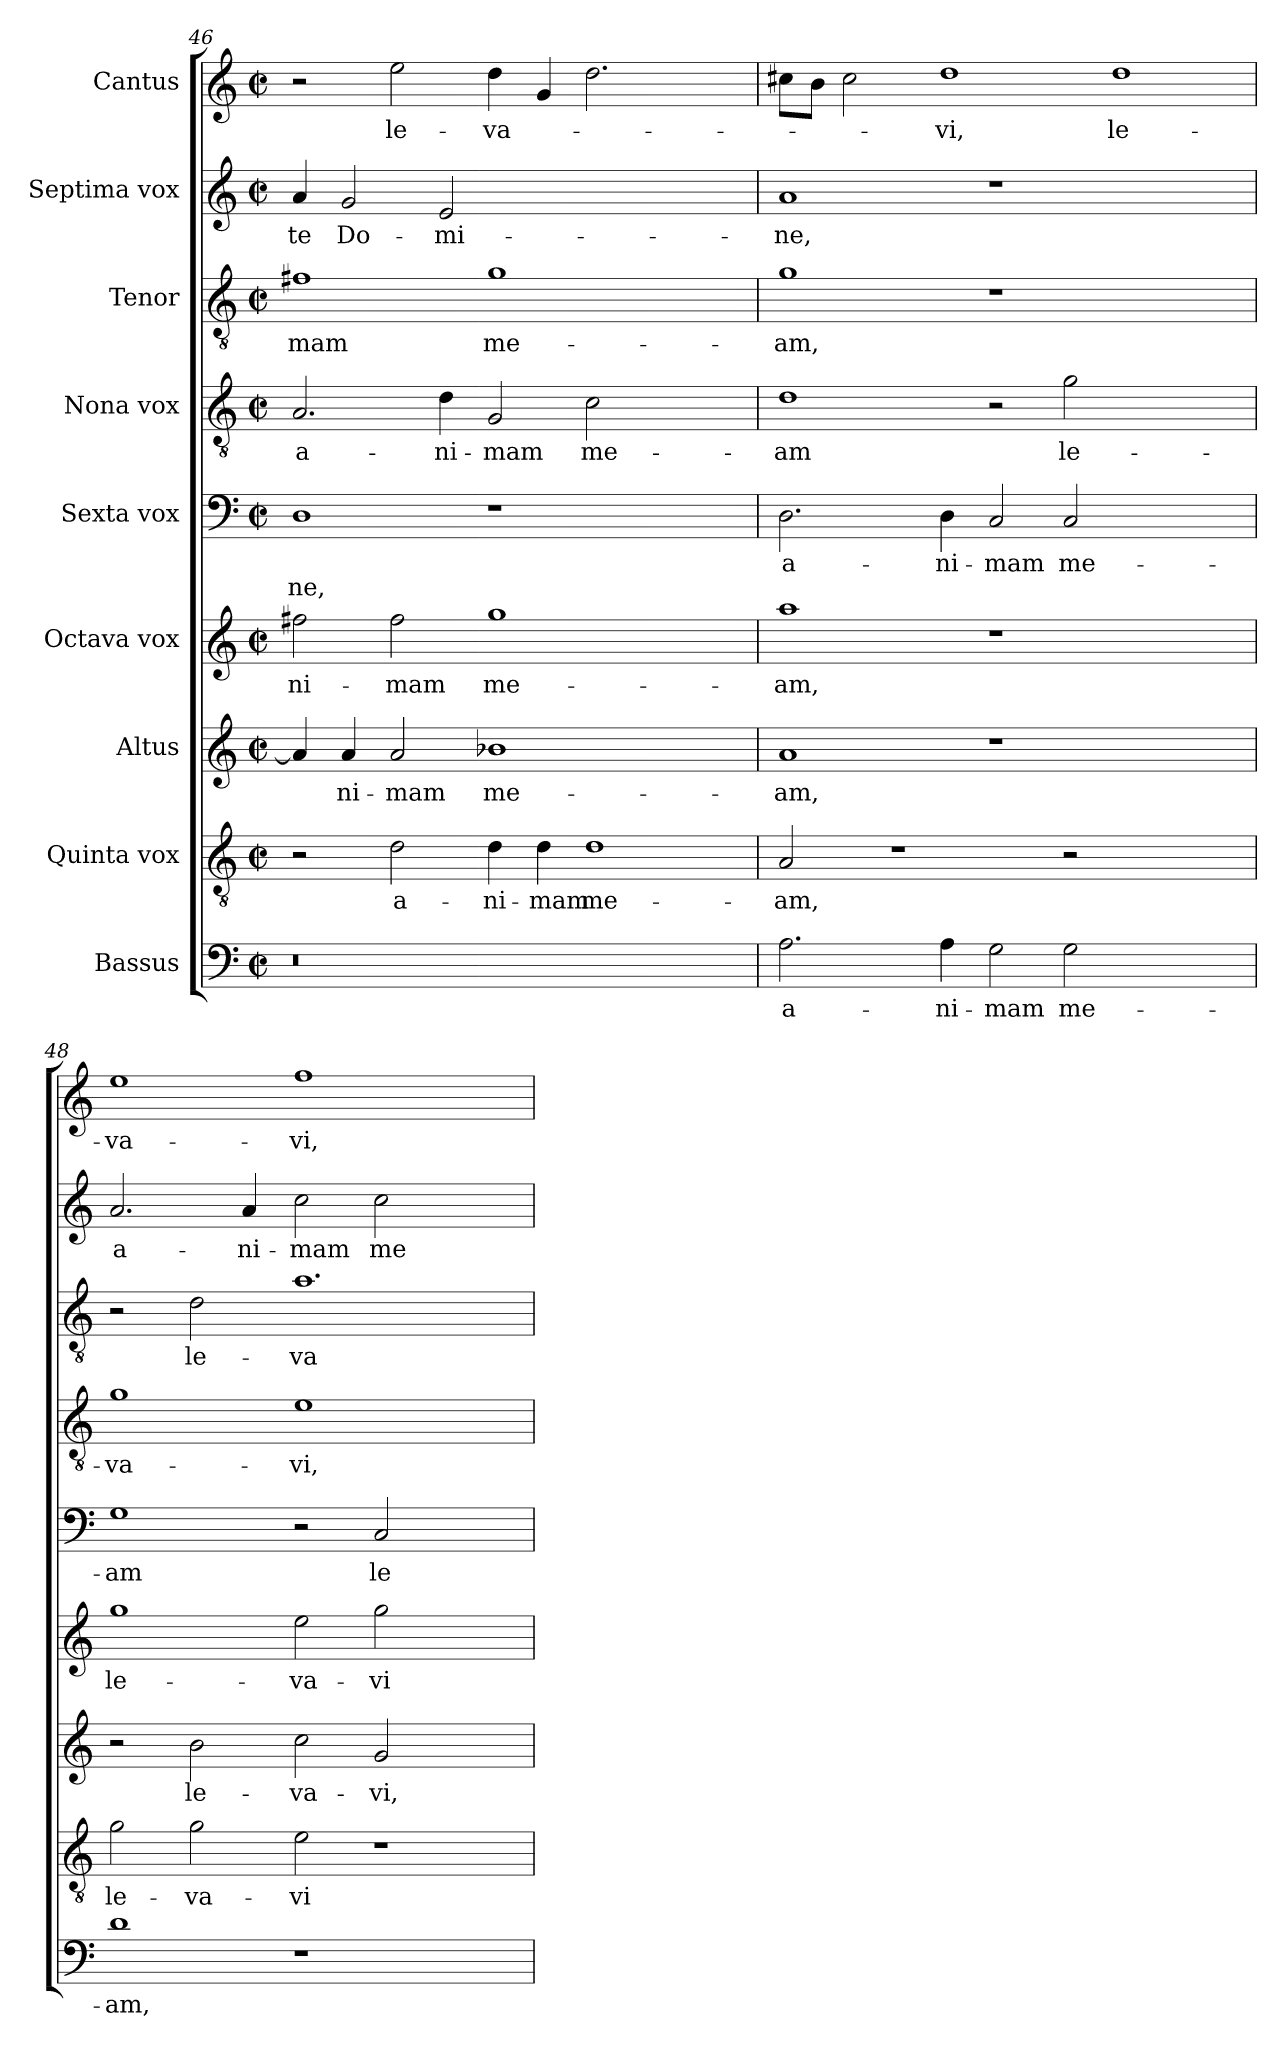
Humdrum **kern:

**kern	**text	**kern	**text	**kern	**text	**kern	**text	**kern	**text	**text	**kern	**text	**kern	**text	**kern	**text	**kern	**text
*part9	*part9	*part8	*part8	*part7	*part7	*part6	*part6	*part5	*part5	*part5	*part4	*part4	*part3	*part3	*part2	*part2	*part1	*part1
*staff9	*staff9	*staff8	*staff8	*staff7	*staff7	*staff6	*staff6	*staff5	*staff5	*staff5	*staff4	*staff4	*staff3	*staff3	*staff2	*staff2	*staff1	*staff1
*I"Bassus	*	*I"Quinta vox	*	*I"Altus	*	*I"Octava vox	*	*I"Sexta vox	*	*	*I"Nona vox	*	*I"Tenor	*	*I"Septima vox	*	*I"Cantus	*
!!LO:LB:g=z
*clefF4	*	*clefGv2	*	*clefG2	*	*clefG2	*	*clefF4	*	*	*clefGv2	*	*clefGv2	*	*clefG2	*	*clefG2	*
*k[]	*	*k[]	*	*k[]	*	*k[]	*	*k[]	*	*	*k[]	*	*k[]	*	*k[]	*	*k[]	*
*C:	*	*C:	*	*C:	*	*C:	*	*C:	*	*	*C:	*	*C:	*	*C:	*	*C:	*
*M4/2	*	*M4/2	*	*M4/2	*	*M4/2	*	*M4/2	*	*	*M4/2	*	*M4/2	*	*M4/2	*	*M4/2	*
*met(c|)	*	*met(c|)	*	*met(c|)	*	*met(c|)	*	*met(c|)	*	*	*met(c|)	*	*met(c|)	*	*met(c|)	*	*met(c|)	*
=46	=46	=46	=46	=46	=46	=46	=46	=46	=46	=46	=46	=46	=46	=46	=46	=46	=46	=46
!	!	!	!	!	!	!	!LO:LY:b	!	!	!LO:LY:b	!	!LO:LY:b	!	!LO:LY:b	!	!LO:LY:b	!	!
0r	.	2r	.	4a]	.	2ff#X	-ni-	1D	.	-ne,	2.A	a-	1f#X	-mam	4a	te	2r	.
!	!	!	!	!	!LO:LY:b	!	!	!	!	!	!	!	!	!	!	!LO:LY:b	!	!
.	.	.	.	4a	-ni-	.	.	.	.	.	.	.	.	.	2g	Do-	.	.
!	!	!	!LO:LY:b	!	!LO:LY:b	!	!LO:LY:b	!	!	!	!	!	!	!	!	!	!	!LO:LY:b
.	.	2d	a-	2a	-mam	2ff#	-mam	.	.	.	.	.	.	.	.	.	2ee	le-
!	!	!	!	!	!	!	!	!	!	!	!	!LO:LY:b	!	!	!	!LO:LY:b	!	!
.	.	.	.	.	.	.	.	.	.	.	4d	-ni-	.	.	2e	-mi-	.	.
!	!	!	!LO:LY:b	!	!LO:LY:b	!	!LO:LY:b	!	!	!	!	!LO:LY:b	!	!LO:LY:b	!	!	!	!LO:LY:b
.	.	4d	-ni-	1b-X	me-	1gg	me-	1r	.	.	2G	-mam	1g	me-	.	.	4dd	-va-
!	!	!	!LO:LY:b	!	!	!	!	!	!	!	!	!	!	!	!	!	!	!
.	.	4d	-mam	.	.	.	.	.	.	.	.	.	.	.	1ryy	.	4g	.
!	!	!	!LO:LY:b	!	!	!	!	!	!	!	!	!LO:LY:b	!	!	!	!	!	!
.	.	1d	me-	.	.	.	.	.	.	.	2c	me-	.	.	.	.	2.dd	.
2ryy	.	.	.	2ryy	.	2ryy	.	2ryy	.	.	2ryy	.	2ryy	.	.	.	.	.
.	.	.	.	.	.	.	.	.	.	.	.	.	.	.	4ryy	.	4ryy	.
!!LO:LB:g=z
=47	=47	=47	=47	=47	=47	=47	=47	=47	=47	=47	=47	=47	=47	=47	=47	=47	=47	=47
!	!LO:LY:b	!	!LO:LY:b	!	!LO:LY:b	!	!LO:LY:b	!	!LO:LY:b	!	!	!LO:LY:b	!	!LO:LY:b	!	!LO:LY:b	!	!
2.A	a-	2A	-am,	1a	-am,	1aa	-am,	2.D	a-	.	1d	-am	1g	-am,	1a	-ne,	8cc#L	.
.	.	.	.	.	.	.	.	.	.	.	.	.	.	.	.	.	8bJ	.
.	.	.	.	.	.	.	.	.	.	.	.	.	.	.	.	.	2cc#	.
.	.	1r	.	.	.	.	.	.	.	.	.	.	.	.	.	.	.	.
!	!LO:LY:b	!	!	!	!	!	!	!	!LO:LY:b	!	!	!	!	!	!	!	!	!LO:LY:b
4A	-ni-	.	.	.	.	.	.	4D	-ni-	.	.	.	.	.	.	.	1dd	-vi,
!	!LO:LY:b	!	!	!	!	!	!	!	!LO:LY:b	!	!	!	!	!	!	!	!	!
2G	-mam	.	.	1r	.	1r	.	2C	-mam	.	2r	.	1r	.	1r	.	.	.
!	!LO:LY:b	!	!	!	!	!	!	!	!LO:LY:b	!	!	!LO:LY:b	!	!	!	!	!	!
2G	me-	2r	.	.	.	.	.	2C	me-	.	2g	le-	.	.	.	.	.	.
!	!	!	!	!	!	!	!	!	!	!	!	!	!	!	!	!	!	!LO:LY:b
.	.	.	.	.	.	.	.	.	.	.	.	.	.	.	.	.	1dd	le-
2.ryy	.	2.ryy	.	2.ryy	.	2.ryy	.	2.ryy	.	.	2.ryy	.	2.ryy	.	2.ryy	.	.	.
!!LO:LB:g=z
=48	=48	=48	=48	=48	=48	=48	=48	=48	=48	=48	=48	=48	=48	=48	=48	=48	=48	=48
!	!LO:LY:b	!	!LO:LY:b	!	!	!	!LO:LY:b	!	!LO:LY:b	!	!	!LO:LY:b	!	!	!	!LO:LY:b	!	!LO:LY:b
1d	-am,	2g	le-	2r	.	1gg	le-	1G	-am	.	1g	-va-	2r	.	2.a	a-	1ee	-va-
!	!	!	!LO:LY:b	!	!LO:LY:b	!	!	!	!	!	!	!	!	!LO:LY:b	!	!	!	!
.	.	2g	-va-	2b	le-	.	.	.	.	.	.	.	2d	le-	.	.	.	.
!	!	!	!	!	!	!	!	!	!	!	!	!	!	!	!	!LO:LY:b	!	!
.	.	.	.	.	.	.	.	.	.	.	.	.	.	.	4a	-ni-	.	.
!	!	!	!LO:LY:b	!	!LO:LY:b	!	!LO:LY:b	!	!	!	!	!LO:LY:b	!	!LO:LY:b	!	!LO:LY:b	!	!LO:LY:b
1r	.	2e	-vi	2cc	-va-	2ee	-va-	2r	.	.	1e	-vi,	1.a	-va-	2cc	-mam	1ff	-vi,
!	!	!	!	!	!LO:LY:b	!	!LO:LY:b	!	!LO:LY:b	!	!	!	!	!	!	!LO:LY:b	!	!
.	.	1r	.	2g	-vi,	2gg	-vi	2C	le-	.	.	.	.	.	2cc	me-	.	.
2ryy	.	.	.	2ryy	.	2ryy	.	2ryy	.	.	2ryy	.	.	.	2ryy	.	2ryy	.
=	=	=	=	=	=	=	=	=	=	=	=	=	=	=	=	=	=	=
*-	*-	*-	*-	*-	*-	*-	*-	*-	*-	*-	*-	*-	*-	*-	*-	*-	*-	*-
